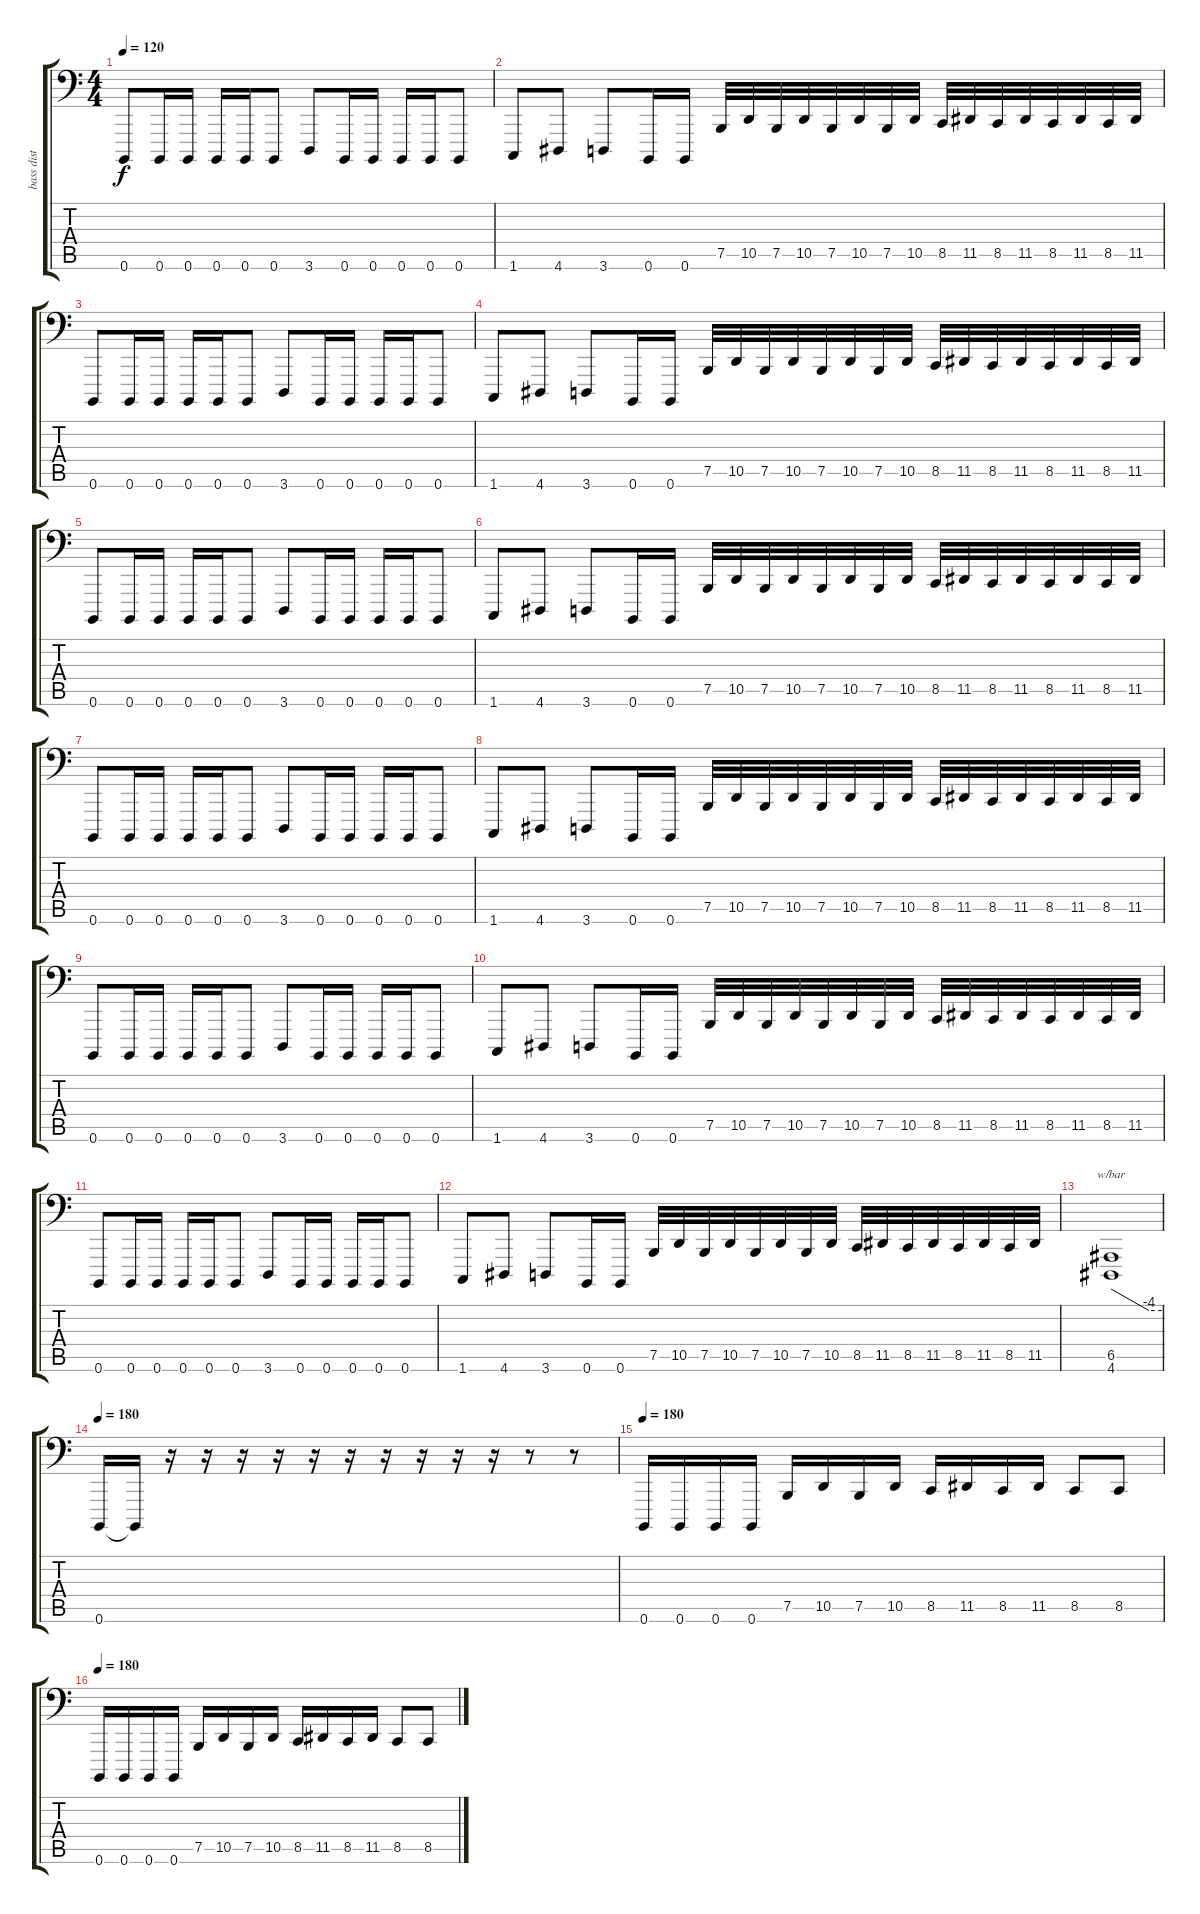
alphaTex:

\track ("bass dist" "bass dist") {instrument lead2sawtooth}
\staff {score tabs}
\tuning (B2 Gb2 D2 A1 E1 B0) {hide}
\ts (4 4)
\tempo 120
\clef f4
\ks c
0.6.8{dy f instrument lead2sawtooth} 0.6.16 0.6.16 0.6.16 0.6.16 0.6.8 3.6.8 0.6.16 0.6.16 0.6.16 0.6.16 0.6.8 |
1.6.8 4.6.8 3.6.8 0.6.16 0.6.16 7.5.32 10.5.32 7.5.32 10.5.32 7.5.32 10.5.32 7.5.32 10.5.32 8.5.32 11.5.32 8.5.32 11.5.32 8.5.32 11.5.32 8.5.32 11.5.32 |
0.6.8 0.6.16 0.6.16 0.6.16 0.6.16 0.6.8 3.6.8 0.6.16 0.6.16 0.6.16 0.6.16 0.6.8 |
1.6.8 4.6.8 3.6.8 0.6.16 0.6.16 7.5.32 10.5.32 7.5.32 10.5.32 7.5.32 10.5.32 7.5.32 10.5.32 8.5.32 11.5.32 8.5.32 11.5.32 8.5.32 11.5.32 8.5.32 11.5.32 |
0.6.8 0.6.16 0.6.16 0.6.16 0.6.16 0.6.8 3.6.8 0.6.16 0.6.16 0.6.16 0.6.16 0.6.8 |
1.6.8 4.6.8 3.6.8 0.6.16 0.6.16 7.5.32 10.5.32 7.5.32 10.5.32 7.5.32 10.5.32 7.5.32 10.5.32 8.5.32 11.5.32 8.5.32 11.5.32 8.5.32 11.5.32 8.5.32 11.5.32 |
0.6.8 0.6.16 0.6.16 0.6.16 0.6.16 0.6.8 3.6.8 0.6.16 0.6.16 0.6.16 0.6.16 0.6.8 |
1.6.8 4.6.8 3.6.8 0.6.16 0.6.16 7.5.32 10.5.32 7.5.32 10.5.32 7.5.32 10.5.32 7.5.32 10.5.32 8.5.32 11.5.32 8.5.32 11.5.32 8.5.32 11.5.32 8.5.32 11.5.32 |
0.6.8 0.6.16 0.6.16 0.6.16 0.6.16 0.6.8 3.6.8 0.6.16 0.6.16 0.6.16 0.6.16 0.6.8 |
1.6.8 4.6.8 3.6.8 0.6.16 0.6.16 7.5.32 10.5.32 7.5.32 10.5.32 7.5.32 10.5.32 7.5.32 10.5.32 8.5.32 11.5.32 8.5.32 11.5.32 8.5.32 11.5.32 8.5.32 11.5.32 |
0.6.8 0.6.16 0.6.16 0.6.16 0.6.16 0.6.8 3.6.8 0.6.16 0.6.16 0.6.16 0.6.16 0.6.8 |
1.6.8 4.6.8 3.6.8 0.6.16 0.6.16 7.5.32 10.5.32 7.5.32 10.5.32 7.5.32 10.5.32 7.5.32 10.5.32 8.5.32 11.5.32 8.5.32 11.5.32 8.5.32 11.5.32 8.5.32 11.5.32 |
(6.5 4.6).1{tbe (custom default 0 0 45 -16 60 -16)} |
\tempo 180
0.6.16 0.6{t}.16 r.16 r.16 r.16 r.16 r.16 r.16 r.16 r.16 r.16 r.16 r.8 r.8 |
\tempo 180
0.6.16 0.6.16 0.6.16 0.6.16 7.5.16 10.5.16 7.5.16 10.5.16 8.5.16 11.5.16 8.5.16 11.5.16 8.5.8 8.5.8 |
\tempo 180
0.6.16 0.6.16 0.6.16 0.6.16 7.5.16 10.5.16 7.5.16 10.5.16 8.5.16 11.5.16 8.5.16 11.5.16 8.5.8 8.5.8
